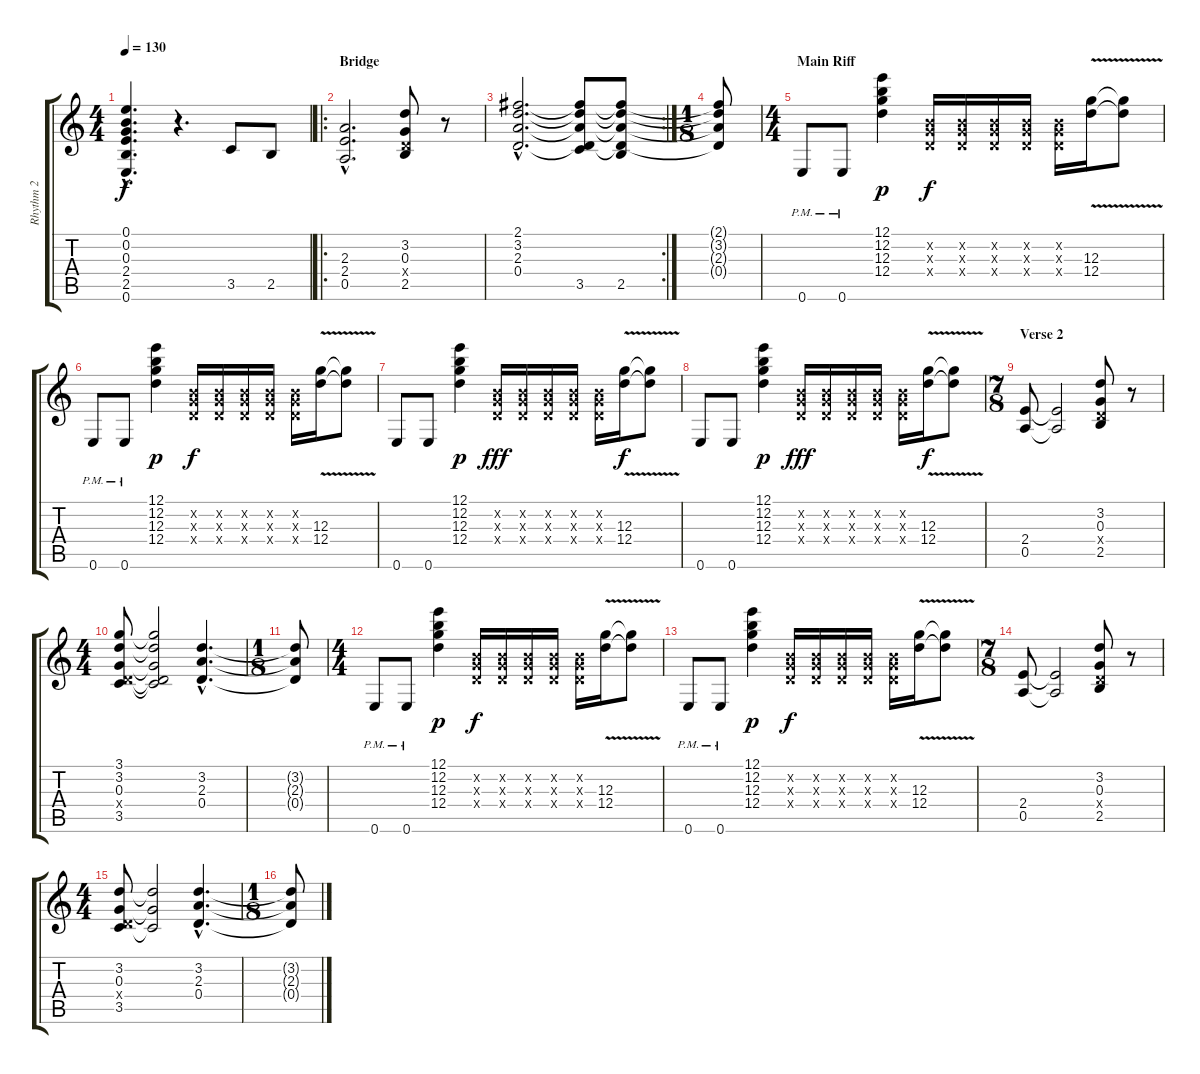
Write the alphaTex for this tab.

\track ("Rhythm 2" "Rhythm 2") {instrument distortionguitar}
\staff {score tabs}
\tuning (E4 B3 G3 D3 A2 E2) {hide}
\ts (4 4)
\tempo 130
\clef g2
\ks c
(0.1{hac} 0.2{hac} 0.3{hac} 2.4{hac} 2.5{hac} 0.6{hac}).4{d dy f} r.4{d} 3.5.8 2.5.8 |
\ro
\section ("" "Bridge")
(2.3{hac} 2.4{hac} 0.5{hac}).2{d} (3.2 0.3 0.4{x} 2.5).8 r.8 |
\rc 2
(2.1{hac} 3.2{hac} 2.3{hac} 0.4{hac}).2{d} (2.1{t} 3.2{t} 2.3{t} 0.4{t} 3.5).8 (2.1{t} 3.2{t} 2.3{t} 0.4{t} 2.5).8 |
\ts (1 8)
(2.1{t} 3.2{t} 2.3{t} 0.4{t}).8 |
\ts (4 4)
\section ("" "Main Riff")
0.6{pm}.8 0.6{pm}.8 (12.1 12.2 12.3 12.4).4{dy p} (0.2{x} 0.3{x} 0.4{x}).16{dy f} (0.2{x} 0.3{x} 0.4{x}).16 (0.2{x} 0.3{x} 0.4{x}).16 (0.2{x} 0.3{x} 0.4{x}).16 (0.2{x} 0.3{x} 0.4{x}).16 (12.3{v} 12.4{v}).16 (12.3{t} 12.4{t}).8 |
0.6{pm}.8 0.6{pm}.8 (12.1 12.2 12.3 12.4).4{dy p} (0.2{x} 0.3{x} 0.4{x}).16{dy f} (0.2{x} 0.3{x} 0.4{x}).16 (0.2{x} 0.3{x} 0.4{x}).16 (0.2{x} 0.3{x} 0.4{x}).16 (0.2{x} 0.3{x} 0.4{x}).16 (12.3{v} 12.4{v}).16 (12.3{t} 12.4{t}).8 |
0.6.8 0.6.8 (12.1 12.2 12.3 12.4).4{dy p} (0.2{x} 0.3{x} 0.4{x}).16{dy fff} (0.2{x} 0.3{x} 0.4{x}).16 (0.2{x} 0.3{x} 0.4{x}).16 (0.2{x} 0.3{x} 0.4{x}).16 (0.2{x} 0.3{x} 0.4{x}).16 (12.3{v} 12.4{v}).16{dy f} (12.3{t} 12.4{t}).8 |
0.6.8 0.6.8 (12.1 12.2 12.3 12.4).4{dy p} (0.2{x} 0.3{x} 0.4{x}).16{dy fff} (0.2{x} 0.3{x} 0.4{x}).16 (0.2{x} 0.3{x} 0.4{x}).16 (0.2{x} 0.3{x} 0.4{x}).16 (0.2{x} 0.3{x} 0.4{x}).16 (12.3 12.4{v}).16{dy f} (12.3{t} 12.4{t}).8 |
\ts (7 8)
\section ("" "Verse 2")
(2.4 0.5).8 (2.4{t} 0.5{t}).2 (3.2 0.3 0.4{x} 2.5).8 r.8 |
\ts (4 4)
(3.1 3.2 0.3 0.4{x} 3.5).8 (3.1{t} 3.2{t} 0.3{t} 0.4{t} 3.5{t}).2 (3.2{hac} 2.3{hac} 0.4{hac}).4{d} |
\ts (1 8)
(3.2{t} 2.3{t} 0.4{t}).8 |
\ts (4 4)
0.6{pm}.8 0.6{pm}.8 (12.1 12.2 12.3 12.4).4{dy p} (0.2{x} 0.3{x} 0.4{x}).16{dy f} (0.2{x} 0.3{x} 0.4{x}).16 (0.2{x} 0.3{x} 0.4{x}).16 (0.2{x} 0.3{x} 0.4{x}).16 (0.2{x} 0.3{x} 0.4{x}).16 (12.3{v} 12.4{v}).16 (12.3{t} 12.4{t}).8 |
0.6{pm}.8 0.6{pm}.8 (12.1 12.2 12.3 12.4).4{dy p} (0.2{x} 0.3{x} 0.4{x}).16{dy f} (0.2{x} 0.3{x} 0.4{x}).16 (0.2{x} 0.3{x} 0.4{x}).16 (0.2{x} 0.3{x} 0.4{x}).16 (0.2{x} 0.3{x} 0.4{x}).16 (12.3 12.4{v}).16 (12.3{t} 12.4{t}).8 |
\ts (7 8)
(2.4 0.5).8 (2.4{t} 0.5{t}).2 (3.2 0.3 0.4{x} 2.5).8 r.8 |
\ts (4 4)
(3.2 0.3 0.4{x} 3.5).8 (3.2{t} 0.3{t} 3.5{t}).2 (3.2{hac} 2.3{hac} 0.4{hac}).4{d} |
\ts (1 8)
(3.2{t} 2.3{t} 0.4{t}).8
